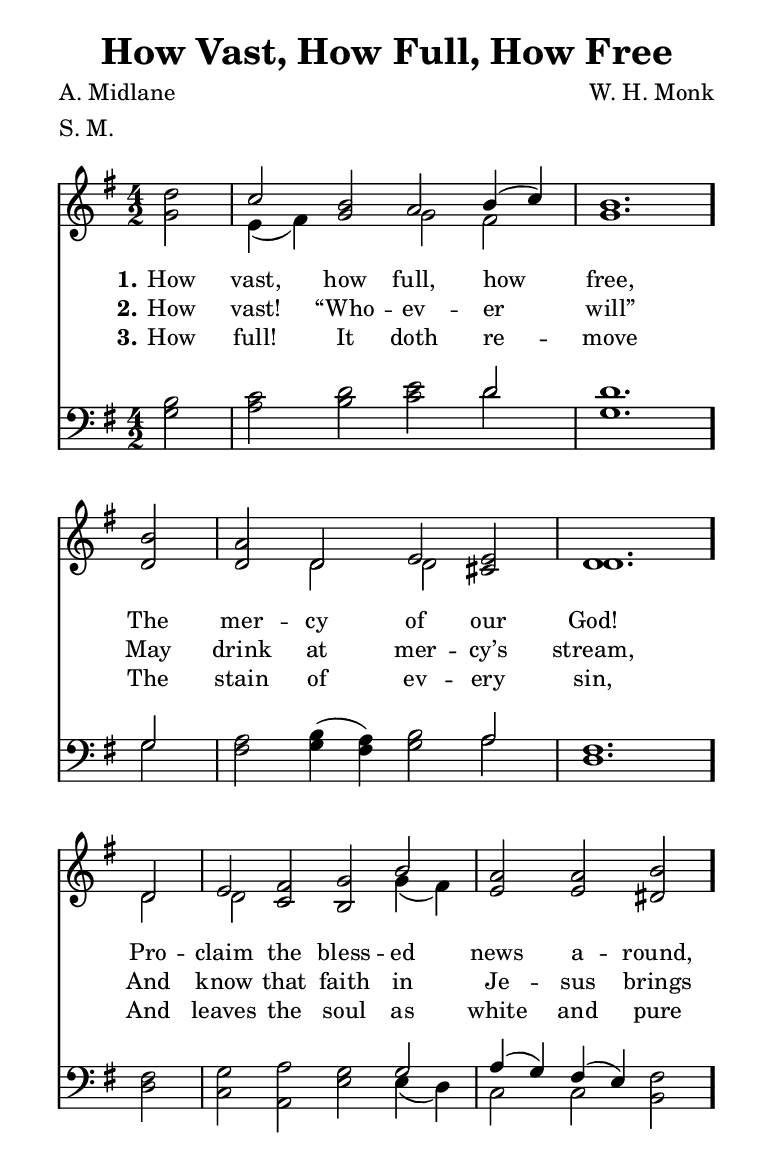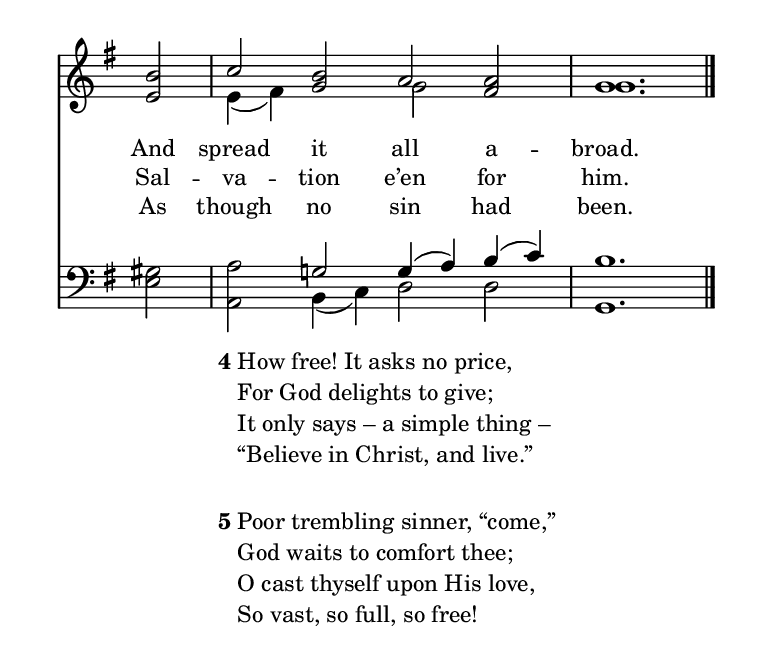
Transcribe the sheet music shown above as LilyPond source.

\include "common/global.ily"
\paper {
  \include "common/paper.ily"
  ragged-last-bottom = ##t
  system-count = #(cond (is-eogsized 2) (#t #f))
}

\header{
  %gospel
  hymnnumber = "141"
  title = "How Vast, How Full, How Free"
  tunename = "St. Ethelwald"
  meter = "S. M."
  poet = "A. Midlane"
  composer = "W. H. Monk"
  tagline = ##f
}

% for fermata in MIDI
ta = { \tempo 2=80 }
tb = { \tempo 2=40 }

global = {
  \include "common/overrides.ily"
  \override Staff.TimeSignature.style = #'numbered
  \time 4/2
  \override Score.MetronomeMark.transparent = ##t % hide all fermata changes too
  \ta
  \key g \major
  \partial 2
  \autoBeamOff
}

notesSoprano = {
\global
\relative c'' {

  d2 | c b a b4( c) | b1.
  b2 | a d, e e | d1.
  d2 | e fis g b | a a b
  b2 | c b a a | g1.

  \bar "|."

}
}

notesAlto = {
\global
\relative e' {

  g2 | e4( fis) g2 g fis | g1.
  d2 | d d d cis | d1.
  d2 | d c b g'4( fis) | e2 e dis
  e2 | e4( fis) g2 g fis | g1.

}
}

notesTenor = {
\global
\relative a {

  b2 | c d e d | d1.
  g,2 | a b4( a) b2 a | fis1.
  fis2 | g a g g | a4( g) fis( e) fis2
  gis2 | a g! g4( a) b( c) | b1.

}
}

notesBass = {
\global
\relative f {

  g2 | a b c d | g,1.
  g2 | fis g4( fis) g2 a | d,1.
  d2 | c a e' e4( d) | c2 c b
  e2 | a, b4( c) d2 d | g,1.

}
}

wordsA = \lyricmode {
\set stanza = "1."

How vast, how full, how free, \bar "."
The mer -- cy of our God! \bar "." \break
Pro -- claim the bless -- ed news a -- round, \bar "."
And spread it all a -- broad. \bar "."

}

wordsB = \lyricmode {
\set stanza = "2."

How vast! “Who -- ev -- er will”
May drink at mer -- cy’s stream,
And know that faith in Je -- sus brings
Sal -- va -- tion e’en for him.

}

wordsC = \lyricmode {
\set stanza = "3."

How full! It doth re -- move
The stain of ev -- ery sin,
And leaves the soul as white and pure
As though no sin had been.

}

wordsD = \markuplist {

\line { How free! It asks no price, }
\line { For God delights to give; }
\line { It only says – a simple thing – }
\line { “Believe in Christ, and live.” }

}

wordsE = \markuplist {

\line { Poor trembling sinner, “come,” }
\line { God waits to comfort thee; }
\line { O cast thyself upon His love, }
\line { So vast, so full, so free! }

}

\score {
  \context ChoirStaff <<
    \context Staff = upper <<
      \set Staff.autoBeaming = ##f
      \set ChoirStaff.systemStartDelimiter = #'SystemStartBar
      \set ChoirStaff.printPartCombineTexts = ##f
      \partcombine #'(2 . 9) \notesSoprano \notesAlto
      \context NullVoice = sopranos { \voiceOne << \notesSoprano >> }
      \context NullVoice = altos { \voiceTwo << \notesAlto >> }
      \context Lyrics = one   \lyricsto sopranos \wordsA
      \context Lyrics = two   \lyricsto sopranos \wordsB
      \context Lyrics = three \lyricsto sopranos \wordsC
    >>
    \context Staff = men <<
      \set Staff.autoBeaming = ##f
      \clef bass
      \set ChoirStaff.printPartCombineTexts = ##f
      \partcombine #'(2 . 9) \notesTenor \notesBass
      \context NullVoice = tenors { \voiceOne << \notesTenor >> }
      \context NullVoice = basses { \voiceTwo << \notesBass >> }
    >>
  >>
  \layout {
    \include "common/layout.ily"
  }
  \midi{
    \include "common/midi.ily"
  }
}

\noPageBreak

\markup { \fill-line { \column {
  \line{ \bold 4 \column { \wordsD } } \combine \null \vspace #1
  \line{ \bold 5 \column { \wordsE } } \combine \null \vspace #1
} } }

\version "2.19.49"  % necessary for upgrading to future LilyPond versions.

% vi:set et ts=2 sw=2 ai nocindent syntax=lilypond:
